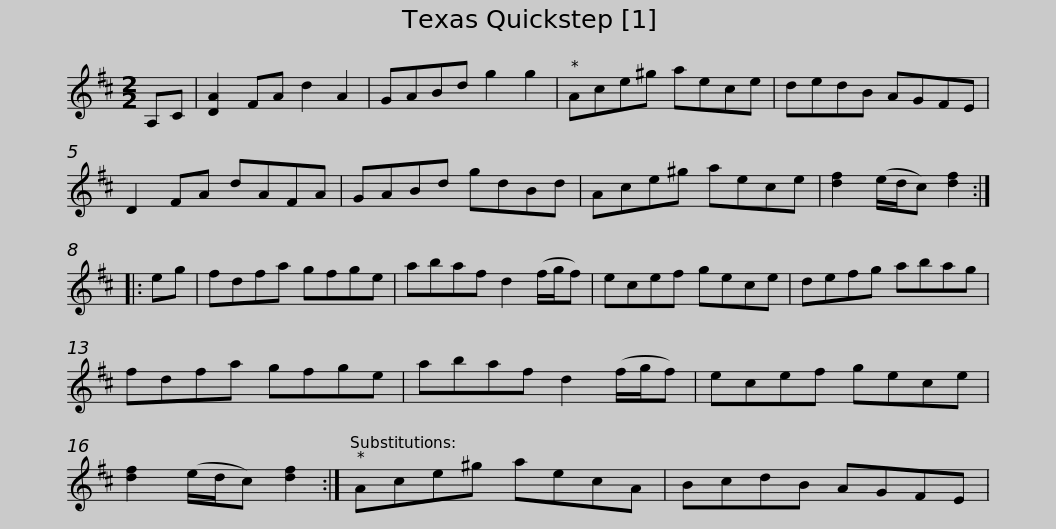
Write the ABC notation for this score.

X:1
L:1/8
M:2/2
I:linebreak $
K:D
V:1 treble
V:1
 A,C | [DA]2 FA d2 A2 | GABd g2 g2 | Ace^g aece | dedB AGFE | %5
 D2 FA dAFA |$ GABd gdBd | Ace^g aece | [df]2 (e/d/c) [df]2 :: eg | %10
 fdfa gfge | abaf d2 (f/g/f) |$ ecef gece | defg abag | fdfa gfge | %15
 abaf d2 (f/g/f) | ecef gece |$ [df]2 (e/d/c) [df]2 :| Ace^g aecA | BcdB AGFE | %20
